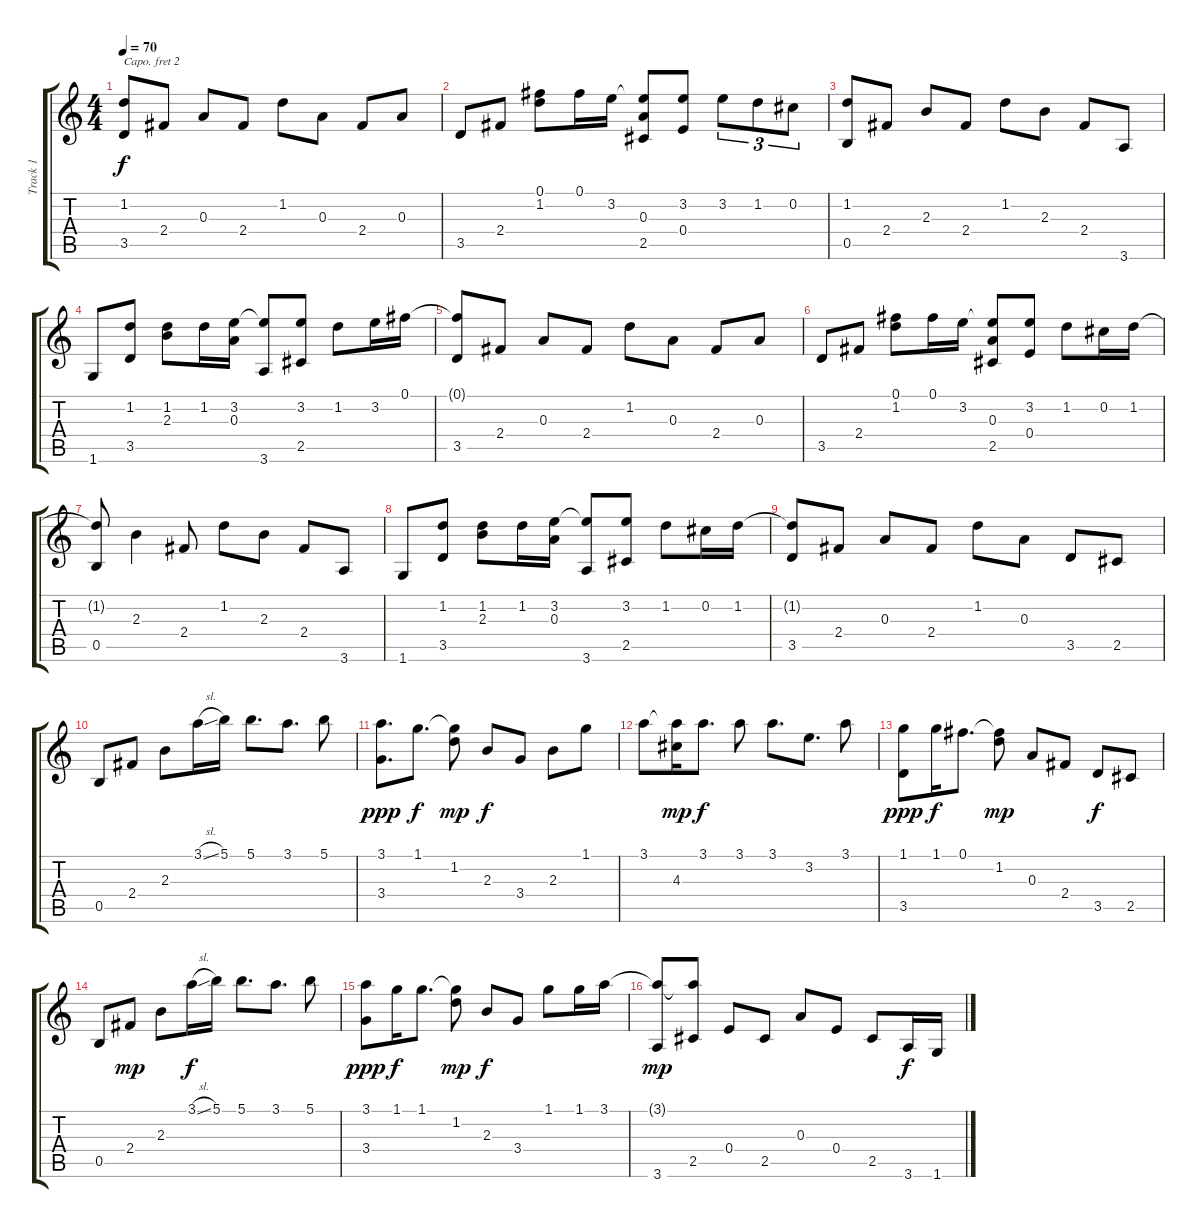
\track ("Track 1" "Track 1") {instrument acousticguitarsteel}
\staff {score tabs}
\capo 2
\tuning (E4 B3 G3 D3 A2 E2) {hide}
\ts (4 4)
\tempo 70
\clef g2
\ks c
(1.2{t} 3.5).8{dy f} 2.4.8 0.3.8 2.4.8 1.2.8 0.3.8 2.4.8 0.3.8 |
3.5.8 2.4.8 (0.1 1.2).8 0.1.16 3.2.16 (3.2{t} 0.3 2.5).8 (3.2 0.4).8 3.2.8{tu (3 2)} 1.2.8{tu (3 2)} 0.2.8{tu (3 2)} |
(1.2 0.5).8 2.4.8 2.3.8 2.4.8 1.2.8 2.3.8 2.4.8 3.6.8 |
1.6.8 (1.2 3.5).8 (1.2 2.3).8 1.2.16 (3.2 0.3).16 (3.2{t} 3.6).8 (3.2 2.5).8 1.2.8 3.2.16 0.1.16 |
(0.1{t} 3.5).8 2.4.8 0.3.8 2.4.8 1.2.8 0.3.8 2.4.8 0.3.8 |
3.5.8 2.4.8 (0.1 1.2).8 0.1.16 3.2.16 (3.2{t} 0.3 2.5).8 (3.2 0.4).8 1.2.8 0.2.16 1.2.16 |
(1.2{t} 0.5).8 2.3.4 2.4.8 1.2.8 2.3.8 2.4.8 3.6.8 |
1.6.8 (1.2 3.5).8 (1.2 2.3).8 1.2.16 (3.2 0.3).16 (3.2{t} 3.6).8 (3.2 2.5).8 1.2.8 0.2.16 1.2.16 |
(1.2{t} 3.5).8 2.4.8 0.3.8 2.4.8 1.2.8 0.3.8 3.5.8 2.5.8 |
0.5.8 2.4.8 2.3.8 3.1{sl}.16 5.1.16 5.1.8{d} 3.1.8{d} 5.1.8 |
(3.1 3.4).8{d dy ppp} 1.1.8{d dy f} (1.1{t} 1.2).8{dy mp} 2.3.8{dy f} 3.4.8 2.3.8 1.1.8 |
3.1.8 (3.1{t} 4.3).16{dy mp} 3.1.8{d dy f} 3.1.8 3.1.8{d} 3.2.8{d} 3.1.8 |
(1.1 3.5).8{dy ppp} 1.1.16{dy f} 0.1.8{d} (0.1{t} 1.2).8{dy mp} 0.3.8 2.4.8 3.5.8{dy f} 2.5.8 |
0.5.8 2.4.8{dy mp} 2.3.8 3.1{sl}.16{dy f} 5.1.16 5.1.8{d} 3.1.8{d} 5.1.8 |
(3.1 3.4).8{dy ppp} 1.1.16{dy f} 1.1.8{d} (1.1{t} 1.2).8{dy mp} 2.3.8{dy f} 3.4.8 1.1.8 1.1.16 3.1.16 |
(3.1{t} 3.6).8{dy mp} (3.1{t} 2.5).8 0.4.8 2.5.8 0.3.8 0.4.8 2.5.8 3.6.16{dy f} 1.6.16
